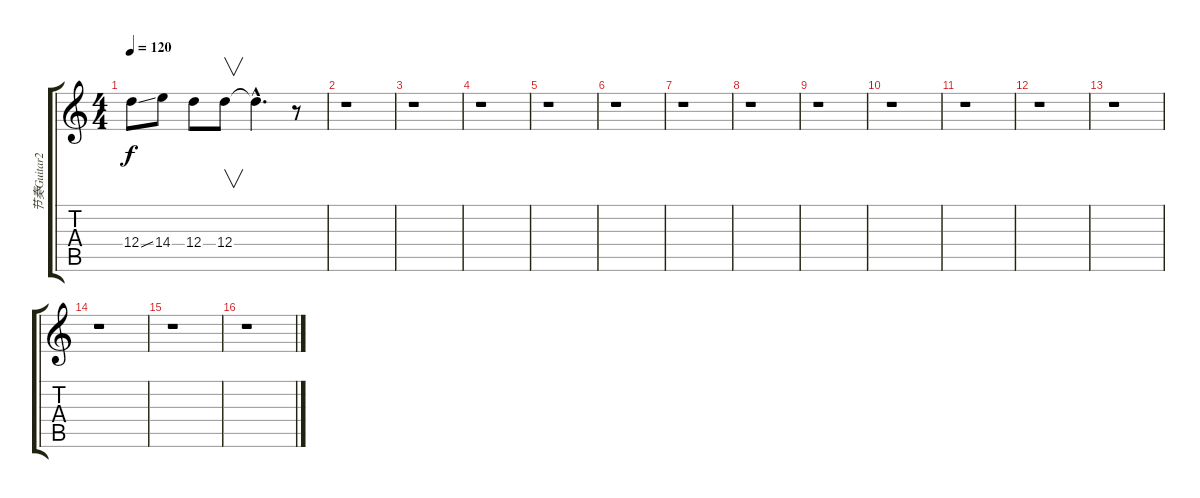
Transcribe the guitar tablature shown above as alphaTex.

\track ("节奏Guitar2" "节奏Guitar2") {instrument overdrivenguitar}
\staff {score tabs}
\tuning (E4 B3 G3 D3 A2 E2) {hide}
\ts (4 4)
\tempo 120
\clef g2
\ks c
12.4{ss}.8{dy f} 14.4.8 12.4.8 12.4.8{v} 12.4{hac t}.4{d} r.8 |
r.1 |
r.1 |
r.1 |
r.1 |
r.1 |
r.1 |
r.1 |
r.1 |
r.1 |
r.1 |
r.1 |
r.1 |
r.1 |
r.1 |
r.1
